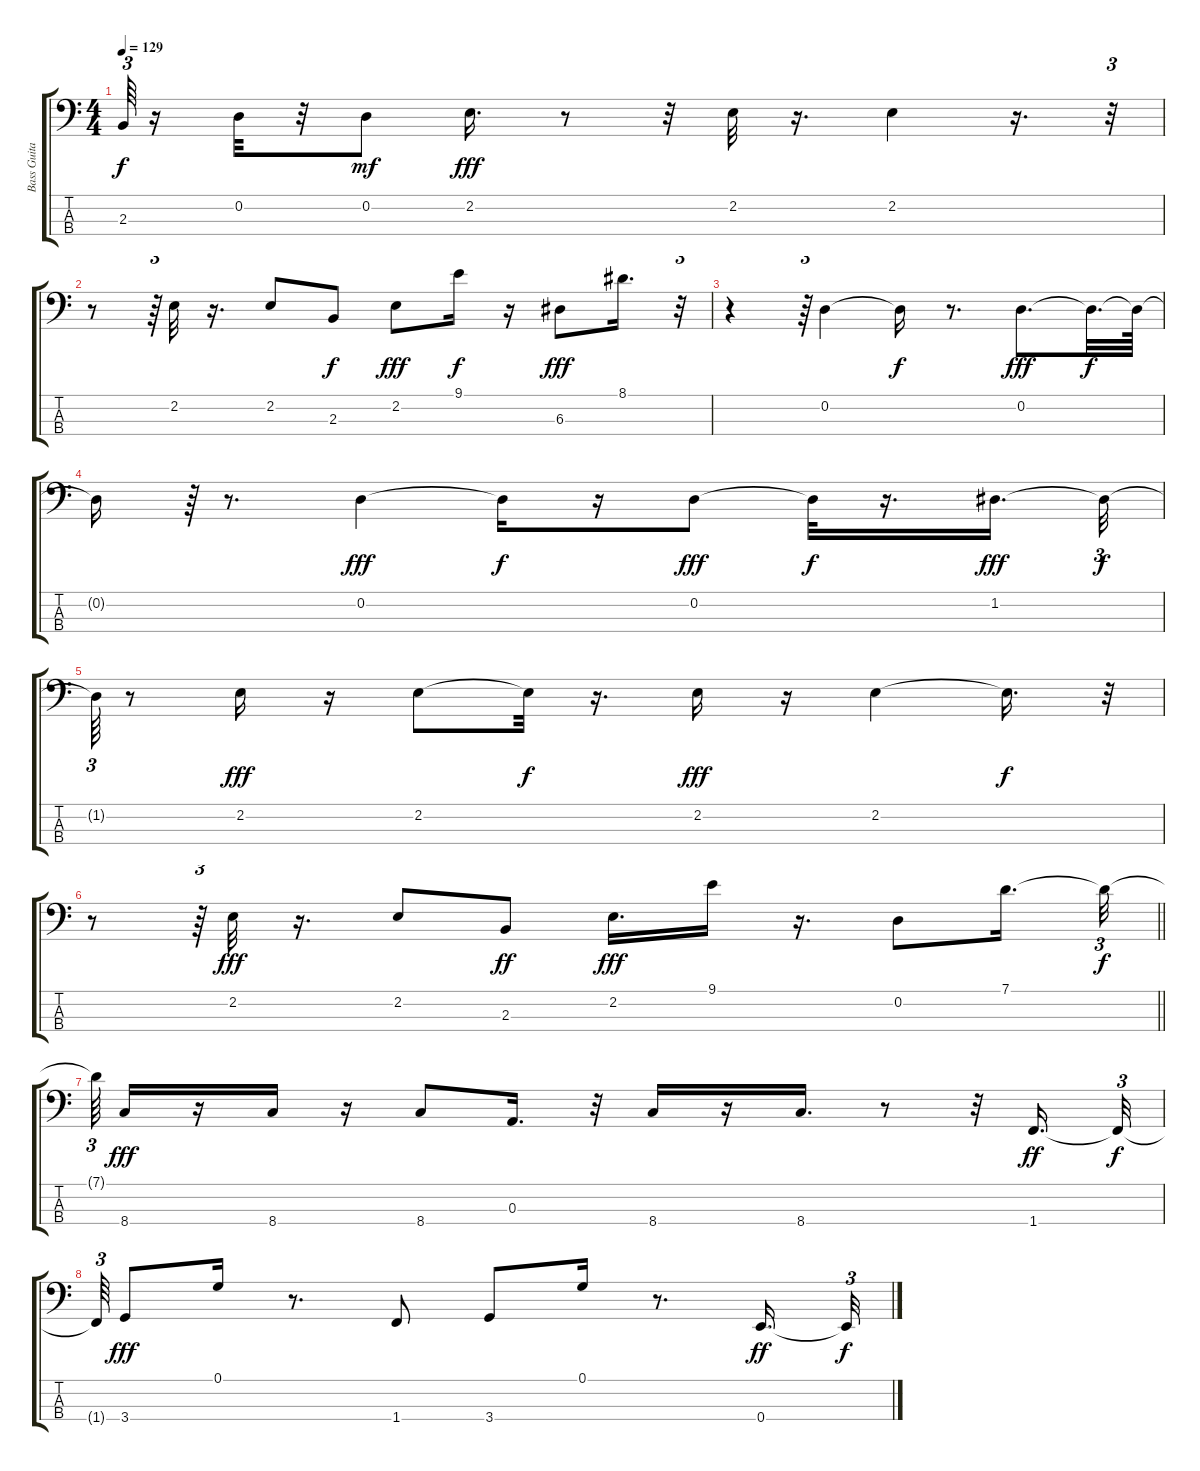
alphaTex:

\track ("Bass Guitar" "Bass Guita") {instrument electricbassfinger}
\staff {score tabs}
\tuning (G2 D2 A1 E1) {hide}
\ts (4 4)
\tempo 129
\clef f4
\ks c
2.3{t}.64{tu (3 2) dy f} r.16 0.2.32 r.32 0.2.8{dy mf} 2.2.16{d dy fff} r.8 r.32 2.2.32 r.16{d} 2.2.4 r.16{d} r.32{tu (3 2)} |
r.8 r.64{tu (3 2)} 2.2.32 r.16{d} 2.2.8 2.3.8{dy f} 2.2.8{dy fff} 9.1.16{dy f} r.16 6.3.8{dy fff} 8.1.16{d} r.32{tu (3 2)} |
r.4 r.64{tu (3 2)} 0.2.4 0.2{t}.16{dy f} r.8{d} 0.2.8{d dy fff} 0.2{t}.32{d dy f} 0.2{t}.64 |
0.2{t}.16 r.64{tu (3 2)} r.8{d} 0.2.4{dy fff} 0.2{t}.16{dy f} r.16 0.2.8{dy fff} 0.2{t}.32{dy f} r.16{d} 1.2.16{d dy fff} 1.2{t}.32{tu (3 2) dy f} |
1.2{t}.64{tu (3 2)} r.8 2.2.16{dy fff} r.16 2.2.8 2.2{t}.32{dy f} r.16{d} 2.2.16{dy fff} r.16 2.2.4 2.2{t}.16{d dy f} r.32{tu (3 2)} |
\barLineRight lightlight
r.8 r.64{tu (3 2)} 2.2.32{dy fff} r.16{d} 2.2.8 2.3.8{dy ff} 2.2.16{d dy fff} 9.1.16 r.16{d} 0.2.8 7.1.16{d} 7.1{t}.32{tu (3 2) dy f} |
7.1{t}.64{tu (3 2)} 8.4.16{dy fff} r.16 8.4.16 r.16 8.4.8 0.3.16{d} r.32 8.4.16 r.16 8.4.16{d} r.8 r.32 1.4.16{d dy ff} 1.4{t}.32{tu (3 2) dy f} |
1.4{t}.64{tu (3 2)} 3.4.8{dy fff} 0.1.16 r.8{d} 1.4.8 3.4.8 0.1.16 r.8{d} 0.4.16{d dy ff} 0.4{t}.32{tu (3 2) dy f}
